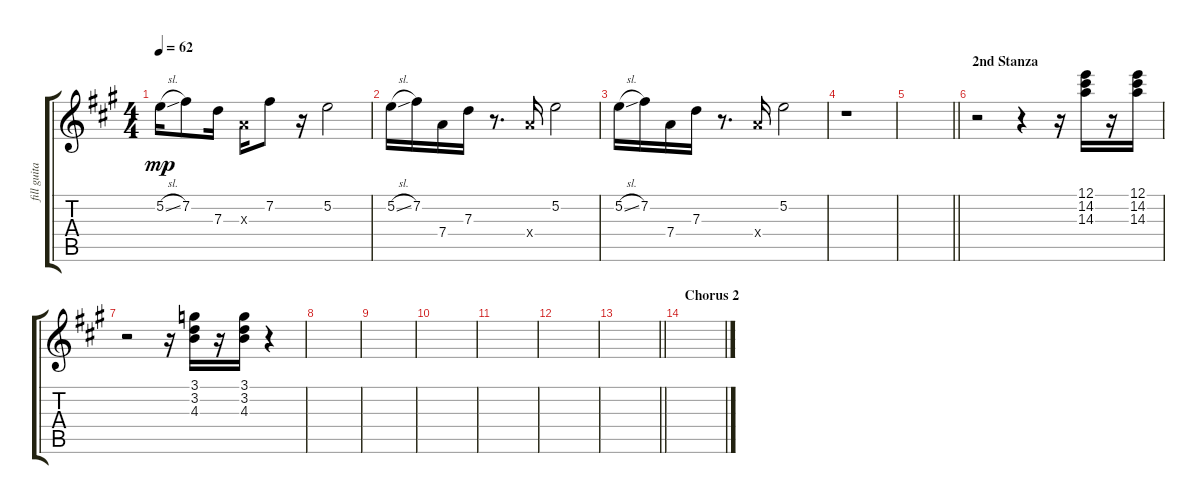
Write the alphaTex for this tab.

\track ("fill guitar" "fill guita") {instrument acousticguitarsteel}
\staff {score tabs}
\tuning (E4 B3 G3 D3 A2 E2) {hide}
\ts (4 4)
\tempo 62
\clef g2
\ks a
5.2{sl}.16{dy mp} 7.2.8 7.3.16 2.3{x}.16 7.2.8 r.16 5.2.2 |
5.2{sl}.16 7.2.16 7.4.16 7.3.16 r.8{d} 7.4{x}.16 5.2.2 |
5.2{sl}.16 7.2.16 7.4.16 7.3.16 r.8{d} 7.4{x}.16 5.2.2 |
r.1 |
\barLineRight lightlight
|
\section ("" "2nd Stanza")
r.2 r.4 r.16 (12.1 14.2 14.3).16 r.16 (12.1 14.2 14.3).16 |
r.2 r.16 (3.1 3.2 4.3).16 r.16 (3.1 3.2 4.3).16 r.4 |
|
|
|
|
|
\barLineRight lightlight
|
\section ("" "Chorus 2")
